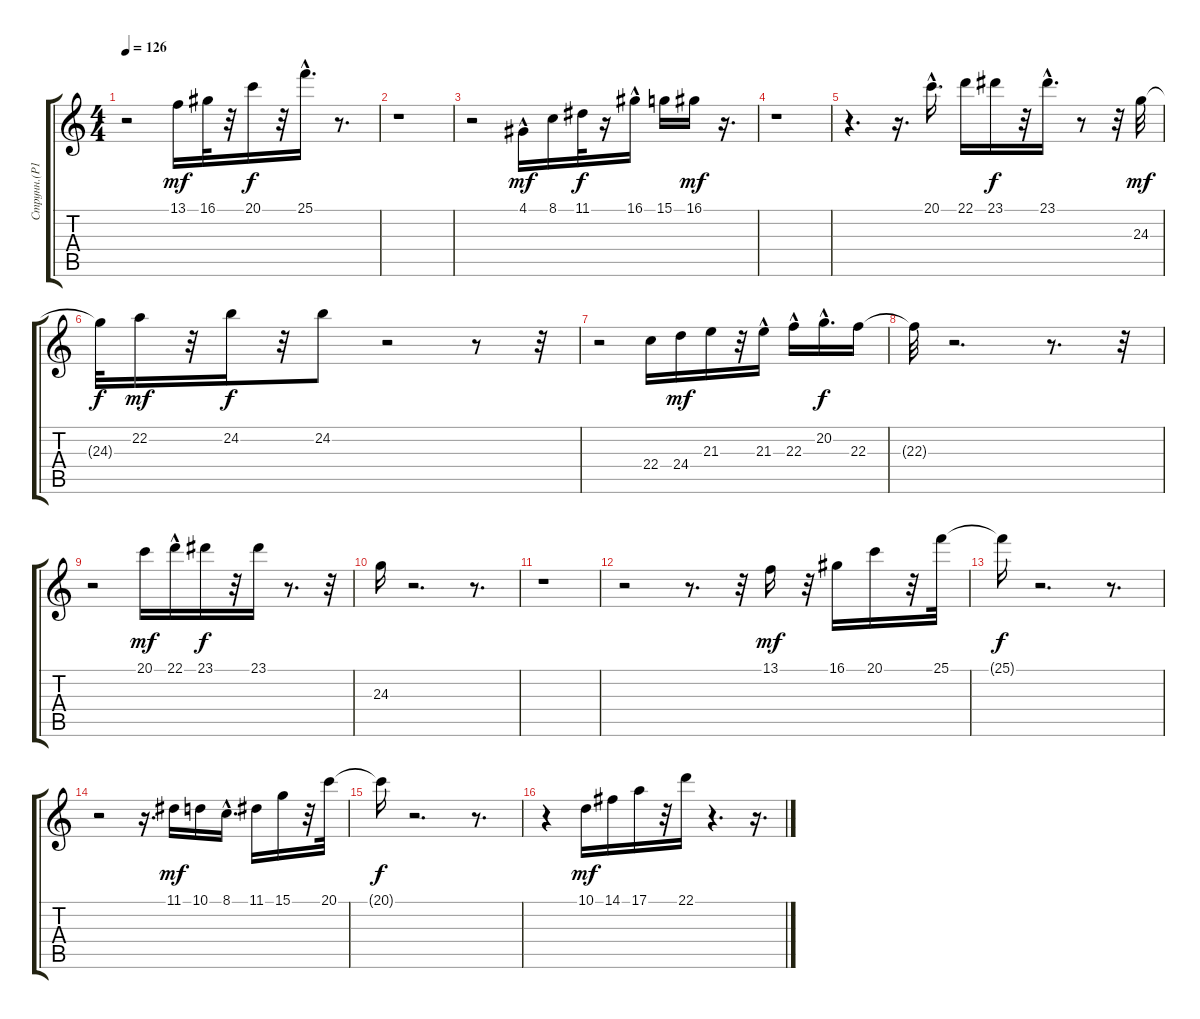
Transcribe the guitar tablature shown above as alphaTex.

\track ("Струнн.(Р102)" "Струнн.(Р1") {instrument stringensemble1}
\staff {score tabs}
\tuning (E4 B3 G3 D3 A2 E2) {hide}
\ts (4 4)
\tempo 126
\clef g2
\ks c
r.2{dy mf} 13.1.16 16.1.32 r.32 20.1.16{dy f} r.32 25.1{hac}.16{d} r.8{d} |
r.1 |
r.2 4.1{hac}.16{dy mf} 8.1.16 11.1.32{dy f} r.16 16.1{hac}.16 15.1.16 16.1.16{dy mf} r.16{d} |
r.1 |
r.4{d} r.16{d} 20.1{hac}.16{d} 22.1.16 23.1.16{dy f} r.32 23.1{hac}.16{d} r.8 r.32 24.3.32{dy mf} |
24.3{t}.32{dy f} 22.2.16{dy mf} r.32 24.2.16{dy f} r.32 24.2.8 r.2 r.8 r.32 |
r.2 22.4.16 24.4.16{dy mf} 21.3.16 r.32 21.3{hac}.16 22.3{hac}.16 20.2{hac}.16{d dy f} 22.3.16 |
22.3{t}.32 r.2{d} r.8{d} r.32 |
r.2 20.1.16{dy mf} 22.1{hac}.16 23.1.16{dy f} r.32 23.1.16 r.8{d} r.32 |
24.3.16 r.2{d} r.8{d} |
r.1 |
r.2 r.8{d} r.32 13.1.16{dy mf} r.32 16.1.16 20.1.16 r.32 25.1.32 |
25.1{t}.16{dy f} r.2{d} r.8{d} |
r.2 r.16{d} 11.1.16{dy mf} 10.1.16 8.1{hac}.16{d} 11.1.16 15.1.16 r.32 20.1.32 |
20.1{t}.16{dy f} r.2{d} r.8{d} |
r.4 10.1.16{dy mf} 14.1.16 17.1.16 r.32 22.1.16 r.4{d} r.16{d}
